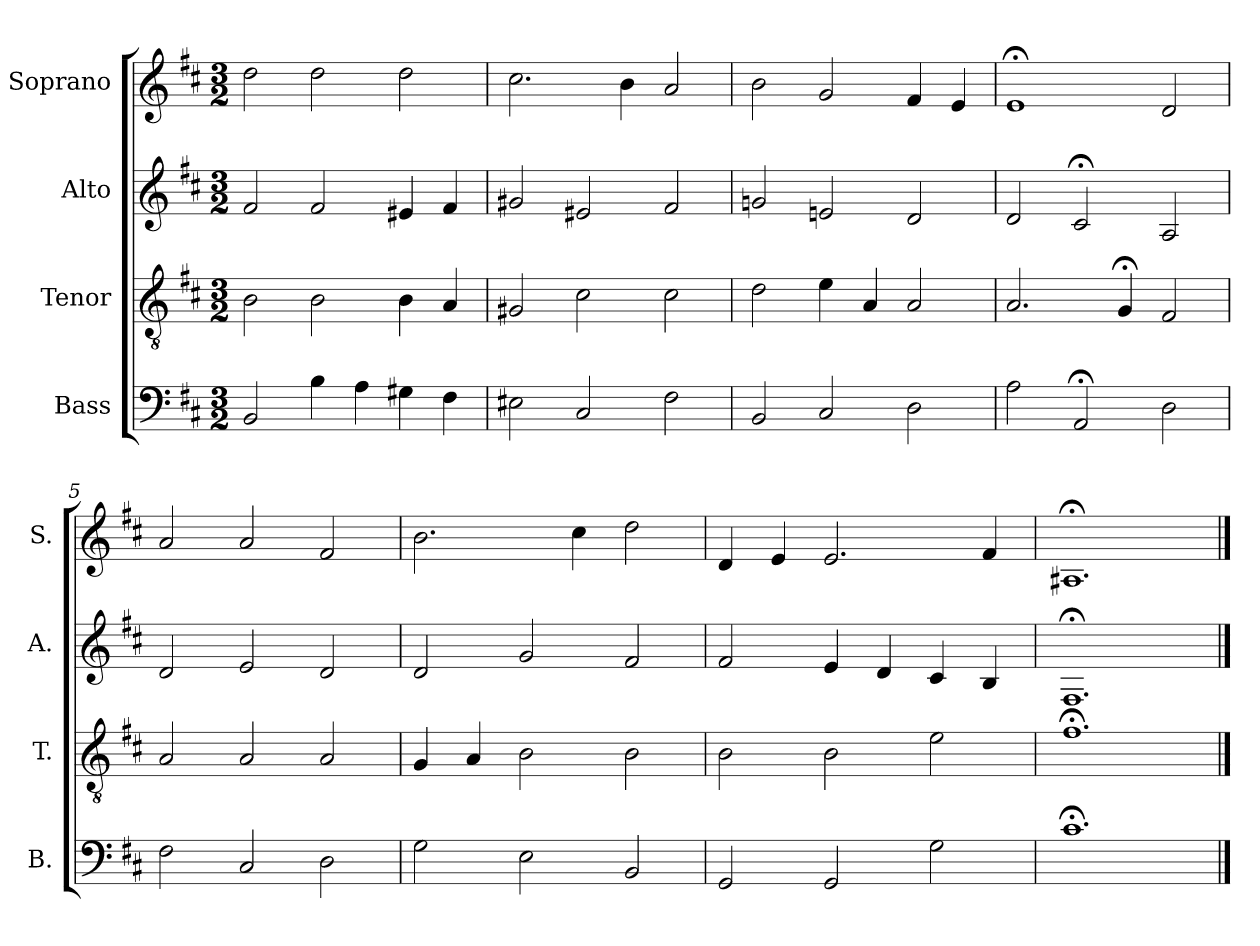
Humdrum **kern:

**kern	**kern	**kern	**kern
*part4	*part3	*part2	*part1
*staff4	*staff3	*staff2	*staff1
*I"Bass	*I"Tenor	*I"Alto	*I"Soprano
*I'B.	*I'T.	*I'A.	*I'S.
*clefF4	*clefGv2	*clefG2	*clefG2
*	*ITrd7c12	*	*
*k[f#c#]	*k[f#c#]	*k[f#c#]	*k[f#c#]
*D:	*D:	*D:	*D:
*M3/2	*M3/2	*M3/2	*M3/2
=1	=1	=1	=1
2BB/	2BB\	2f#/	2dd\
4B\	2BB\	2f#/	2dd\
4A\	.	.	.
4G#X\	4BB\	4e#X/	2dd\
4F#\	4AA/	4f#/	.
=2	=2	=2	=2
2E#X\	2GG#X/	2g#X/	2.cc#\
2C#/	2C#\	2e#X/	.
.	.	.	4b\
2F#\	2C#\	2f#/	2a/
=3	=3	=3	=3
2BB/	2D\	2gn/	2b\
2C#/	4E\	2en/	2g/
.	4AA/	.	.
2D\	2AA/	2d/	4f#/
.	.	.	4e/
=4	=4	=4	=4
2A\	2.AA/	2d/	1e;</
2AA;</	.	2c#;</	.
.	4GG;</	.	.
2D\	2FF#/	2A/	2d/
!!LO:LB:g=z
=5	=5	=5	=5
2F#\	2AA/	2d/	2a/
2C#/	2AA/	2e/	2a/
2D\	2AA/	2d/	2f#/
=6	=6	=6	=6
2G\	4GG/	2d/	2.b\
.	4AA/	.	.
2E\	2BB\	2g/	.
.	.	.	4cc#\
2BB/	2BB\	2f#/	2dd\
=7	=7	=7	=7
2GG/	2BB\	2f#/	4d/
.	.	.	4e/
2GG/	2BB\	4e/	2.e/
.	.	4d/	.
2G\	2E\	4c#/	.
.	.	4B/	4f#/
=8	=8	=8	=8
1.c#;<\	1.F#;<\	1.F#;</	1.A#X;</
==	==	==	==
*-	*-	*-	*-
